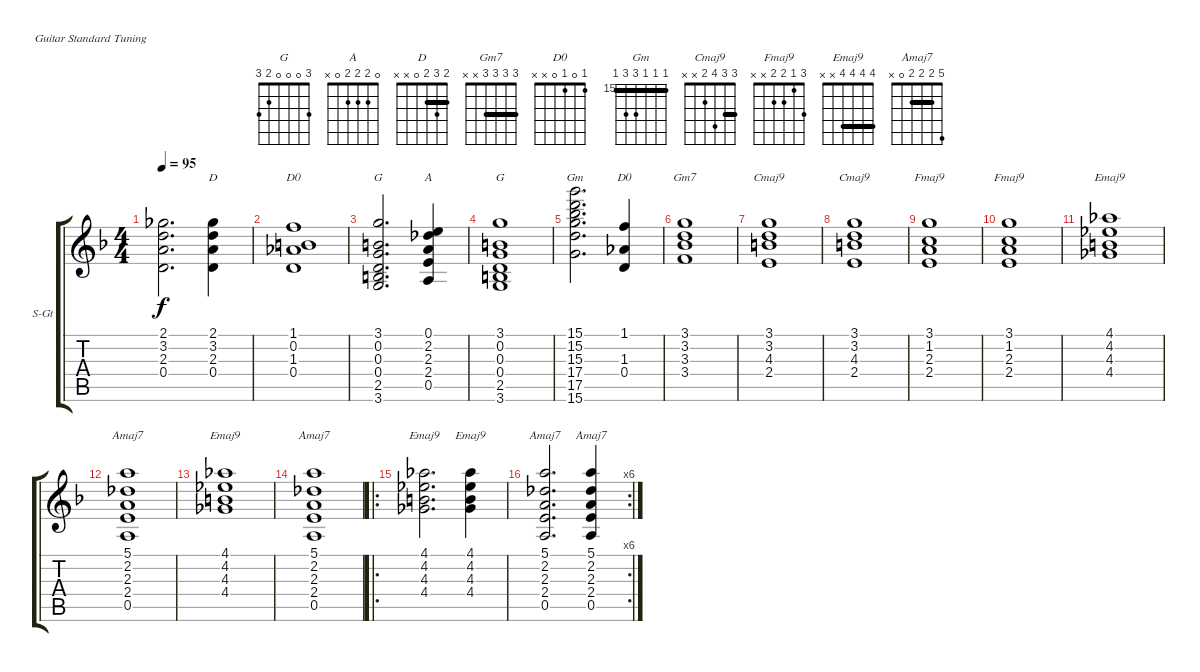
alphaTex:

\bracketExtendMode groupsimilarinstruments
\firstSystemTrackNameOrientation horizontal
\otherSystemsTrackNameOrientation horizontal
\track ("Piano" "S-Gt") {instrument electricpiano1}
\staff {score tabs}
\tuning (E4 B3 G3 D3 A2 E2)
\displaytranspose 12
\chord ("G" 3 0 0 0 2 3) {showfingering false}
\chord ("A" 0 2 2 2 0 x) {showfingering false}
\chord ("D" 2 3 2 0 x x) {showfingering false barre 2}
\chord ("Gm7" 3 3 3 3 x x) {showfingering false barre (3 3 3)}
\chord ("D0" 1 0 1 0 x x) {showfingering false}
\chord ("Gm" 15 15 15 17 17 15) {firstfret 15 showfingering false barre (15 15 15)}
\chord ("Cmaj9" 3 3 4 2 x x) {showfingering false barre 3}
\chord ("Fmaj9" 3 1 2 2 x x) {showfingering false}
\chord ("Emaj9" 4 4 4 4 x x) {showfingering false barre (4 4 4)}
\chord ("Amaj7" 5 2 2 2 0 x) {showfingering false barre (2 2)}
\ts (4 4)
\tempo 95
\clef g2
\ks f
(2.1 3.2 2.3 0.4).2{d dy f} (2.1 3.2 2.3 0.4).4{ch "D"} |
(1.1 0.2 1.3 0.4).1{ch "D0"} |
(3.1 0.2 0.3 0.4 2.5 3.6).2{d ch "G"} (0.1 2.2 2.3 2.4 0.5).4{ch "A"} |
(3.1 0.2 0.3 0.4 2.5 3.6).1{ch "G"} |
(15.1 15.2 15.3 17.4 17.5 15.6).2{d ch "Gm"} (1.1 1.3 0.4).4{ch "D0"} |
(3.1 3.2 3.3 3.4).1{ch "Gm7"} |
(3.1 3.2 4.3 2.4).1{ch "Cmaj9"} |
(3.1 3.2 4.3 2.4).1{ch "Cmaj9"} |
(3.1 1.2 2.3 2.4).1{ch "Fmaj9"} |
(3.1 1.2 2.3 2.4).1{ch "Fmaj9"} |
(4.1 4.2 4.3 4.4).1{ch "Emaj9"} |
(5.1 2.2 2.3 2.4 0.5).1{ch "Amaj7"} |
(4.1 4.2 4.3 4.4).1{ch "Emaj9"} |
(5.1 2.2 2.3 2.4 0.5).1{ch "Amaj7"} |
\ro
(4.1 4.2 4.3 4.4).2{d ch "Emaj9"} (4.1 4.2 4.3 4.4).4{ch "Emaj9"} |
\rc 6
(5.1 2.2 2.3 2.4 0.5).2{d ch "Amaj7"} (5.1 2.2 2.3 2.4 0.5).4{ch "Amaj7"}
